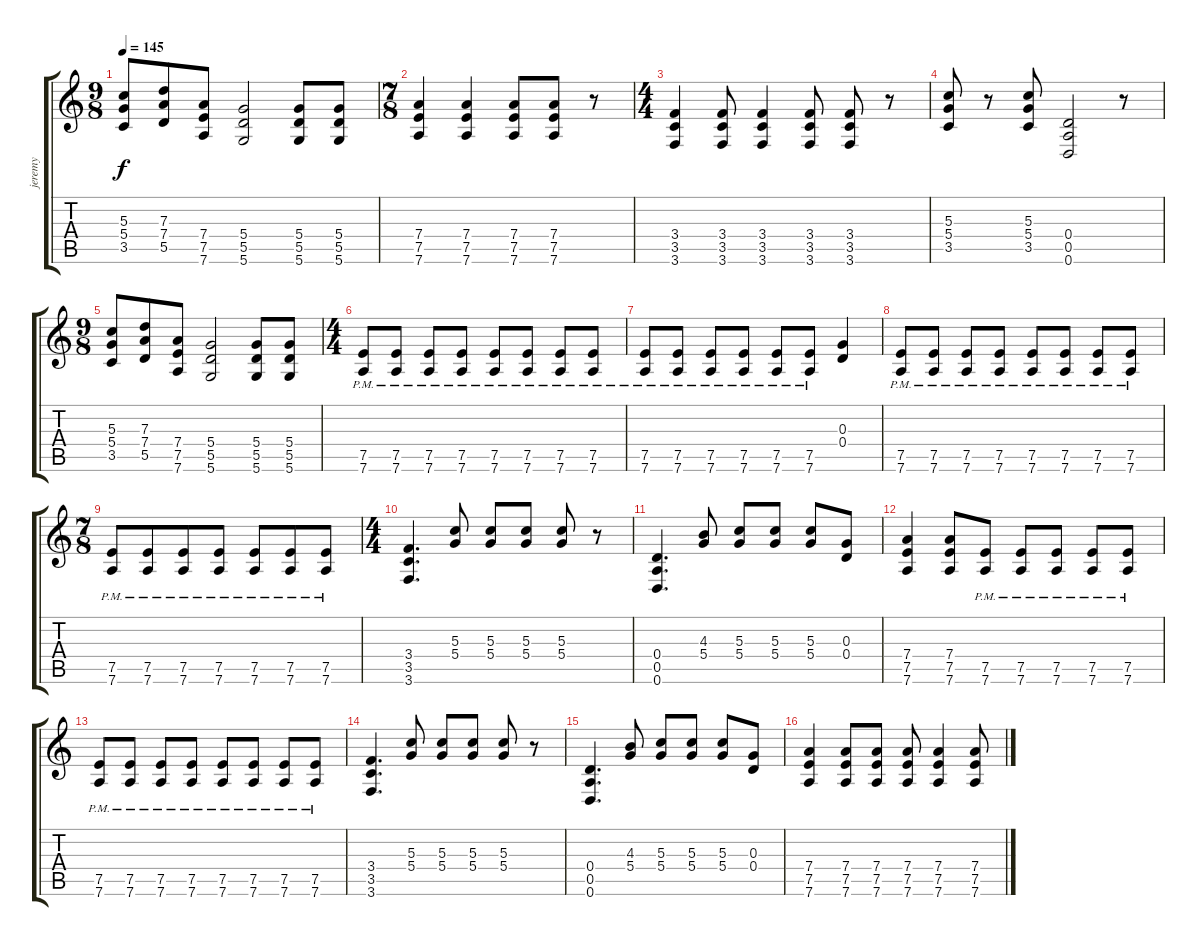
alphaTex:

\track ("jeremy" "jeremy") {instrument overdrivenguitar}
\staff {score tabs}
\tuning (E4 B3 G3 D3 A2 D2) {hide}
\ts (9 8)
\tempo 145
\clef g2
\ks c
(5.3 5.4 3.5).8{dy f} (7.3 7.4 5.5).8 (7.4 7.5 7.6).8 (5.4 5.5 5.6).2 (5.4 5.5 5.6).8 (5.4 5.5 5.6).8 |
\ts (7 8)
(7.4 7.5 7.6).4 (7.4 7.5 7.6).4 (7.4 7.5 7.6).8 (7.4 7.5 7.6).8 r.8 |
\ts (4 4)
(3.4 3.5 3.6).4 (3.4 3.5 3.6).8 (3.4 3.5 3.6).4 (3.4 3.5 3.6).8 (3.4 3.5 3.6).8 r.8 |
(5.3 5.4 3.5).8 r.8 (5.3 5.4 3.5).8 (0.4 0.5 0.6).2 r.8 |
\ts (9 8)
(5.3 5.4 3.5).8 (7.3 7.4 5.5).8 (7.4 7.5 7.6).8 (5.4 5.5 5.6).2 (5.4 5.5 5.6).8 (5.4 5.5 5.6).8 |
\ts (4 4)
(7.5{pm} 7.6{pm}).8 (7.5{pm} 7.6{pm}).8 (7.5{pm} 7.6{pm}).8 (7.5{pm} 7.6{pm}).8 (7.5{pm} 7.6{pm}).8 (7.5{pm} 7.6{pm}).8 (7.5{pm} 7.6{pm}).8 (7.5{pm} 7.6{pm}).8 |
(7.5{pm} 7.6{pm}).8 (7.5{pm} 7.6{pm}).8 (7.5{pm} 7.6{pm}).8 (7.5{pm} 7.6{pm}).8 (7.5{pm} 7.6{pm}).8 (7.5{pm} 7.6{pm}).8 (0.3 0.4).4 |
(7.5{pm} 7.6{pm}).8 (7.5{pm} 7.6{pm}).8 (7.5{pm} 7.6{pm}).8 (7.5{pm} 7.6{pm}).8 (7.5{pm} 7.6{pm}).8 (7.5{pm} 7.6{pm}).8 (7.5{pm} 7.6{pm}).8 (7.5{pm} 7.6{pm}).8 |
\ts (7 8)
(7.5{pm} 7.6{pm}).8 (7.5{pm} 7.6{pm}).8 (7.5{pm} 7.6{pm}).8 (7.5{pm} 7.6{pm}).8 (7.5{pm} 7.6{pm}).8 (7.5{pm} 7.6{pm}).8 (7.5{pm} 7.6{pm}).8 |
\ts (4 4)
(3.4 3.5 3.6).4{d} (5.3 5.4).8 (5.3 5.4).8 (5.3 5.4).8 (5.3 5.4).8 r.8 |
(0.4 0.5 0.6).4{d} (4.3 5.4).8 (5.3 5.4).8 (5.3 5.4).8 (5.3 5.4).8 (0.3 0.4).8 |
(7.4 7.5 7.6).4 (7.4 7.5 7.6).8 (7.5{pm} 7.6{pm}).8 (7.5{pm} 7.6{pm}).8 (7.5{pm} 7.6{pm}).8 (7.5{pm} 7.6{pm}).8 (7.5{pm} 7.6{pm}).8 |
(7.5{pm} 7.6{pm}).8 (7.5{pm} 7.6{pm}).8 (7.5{pm} 7.6{pm}).8 (7.5{pm} 7.6{pm}).8 (7.5{pm} 7.6{pm}).8 (7.5{pm} 7.6{pm}).8 (7.5{pm} 7.6{pm}).8 (7.5{pm} 7.6{pm}).8 |
(3.4 3.5 3.6).4{d} (5.3 5.4).8 (5.3 5.4).8 (5.3 5.4).8 (5.3 5.4).8 r.8 |
(0.4 0.5 0.6).4{d} (4.3 5.4).8 (5.3 5.4).8 (5.3 5.4).8 (5.3 5.4).8 (0.3 0.4).8 |
(7.4 7.5 7.6).4 (7.4 7.5 7.6).8 (7.4 7.5 7.6).8 (7.4 7.5 7.6).8 (7.4 7.5 7.6).4 (7.4 7.5 7.6).8
